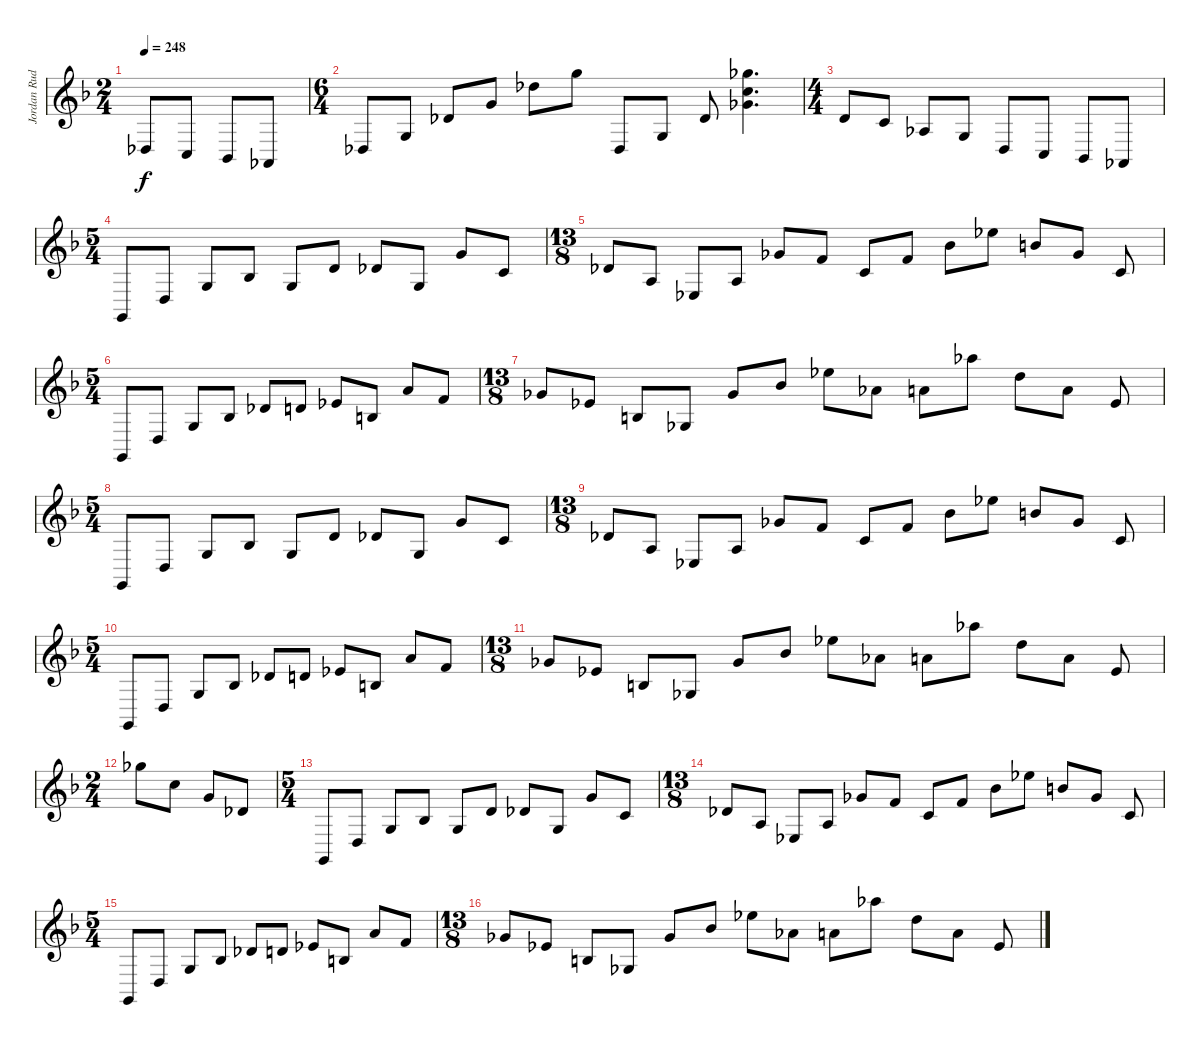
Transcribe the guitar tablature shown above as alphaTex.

\track ("Jordan Rudess Strings" "Jordan Rud") {instrument stringensemble1}
\staff {score}
\tuning (E4 B3 G3 D3 A2 E2 B1) {hide}
\ts (2 4)
\tempo 248
\clef g2
\ks dminor
4.5.8{dy f} 3.5.8 6.6.8 4.6.8 |
\ts (6 4)
9.6.8 10.5.8 11.4.8 12.3.8 9.1.8 15.1.8 9.6.8 10.5.8 11.4.8 (14.1 13.2 11.3).4{d} |
\ts (4 4)
7.3.8 5.3.8 6.4.8 5.4.8 5.5.8 3.5.8 6.6.8 4.6.8 |
\ts (5 4)
3.6.8 5.5.8 5.4.8 3.3.8 0.3.8 7.3.8 6.3.8 5.4.8 8.2.8 5.3.8 |
\ts (13 8)
6.3.8 7.4.8 6.5.8 7.4.8 11.3.8 10.3.8 10.4.8 10.3.8 11.2.8 11.1.8 12.2.8 11.3.8 10.4.8 |
\ts (5 4)
3.6.8 5.5.8 5.4.8 3.3.8 6.3.8 7.3.8 8.3.8 9.4.8 10.2.8 10.3.8 |
\ts (13 8)
11.3.8 8.3.8 9.4.8 9.5.8 11.3.8 11.2.8 11.1.8 13.3.8 14.3.8 16.1.8 15.2.8 14.3.8 13.4.8 |
\ts (5 4)
3.6.8 5.5.8 5.4.8 3.3.8 0.3.8 7.3.8 6.3.8 5.4.8 8.2.8 5.3.8 |
\ts (13 8)
6.3.8 7.4.8 6.5.8 7.4.8 11.3.8 10.3.8 10.4.8 10.3.8 11.2.8 11.1.8 12.2.8 11.3.8 10.4.8 |
\ts (5 4)
3.6.8 5.5.8 5.4.8 3.3.8 6.3.8 7.3.8 8.3.8 9.4.8 10.2.8 10.3.8 |
\ts (13 8)
11.3.8 8.3.8 9.4.8 9.5.8 11.3.8 11.2.8 11.1.8 13.3.8 14.3.8 16.1.8 15.2.8 14.3.8 13.4.8 |
\ts (2 4)
14.1.8 13.2.8 12.3.8 11.4.8 |
\ts (5 4)
3.6.8 5.5.8 5.4.8 3.3.8 0.3.8 7.3.8 6.3.8 5.4.8 8.2.8 5.3.8 |
\ts (13 8)
6.3.8 7.4.8 6.5.8 7.4.8 11.3.8 10.3.8 10.4.8 10.3.8 11.2.8 11.1.8 12.2.8 11.3.8 10.4.8 |
\ts (5 4)
3.6.8 5.5.8 5.4.8 3.3.8 6.3.8 7.3.8 8.3.8 9.4.8 10.2.8 10.3.8 |
\ts (13 8)
11.3.8 8.3.8 9.4.8 9.5.8 11.3.8 11.2.8 11.1.8 13.3.8 14.3.8 16.1.8 15.2.8 14.3.8 13.4.8
